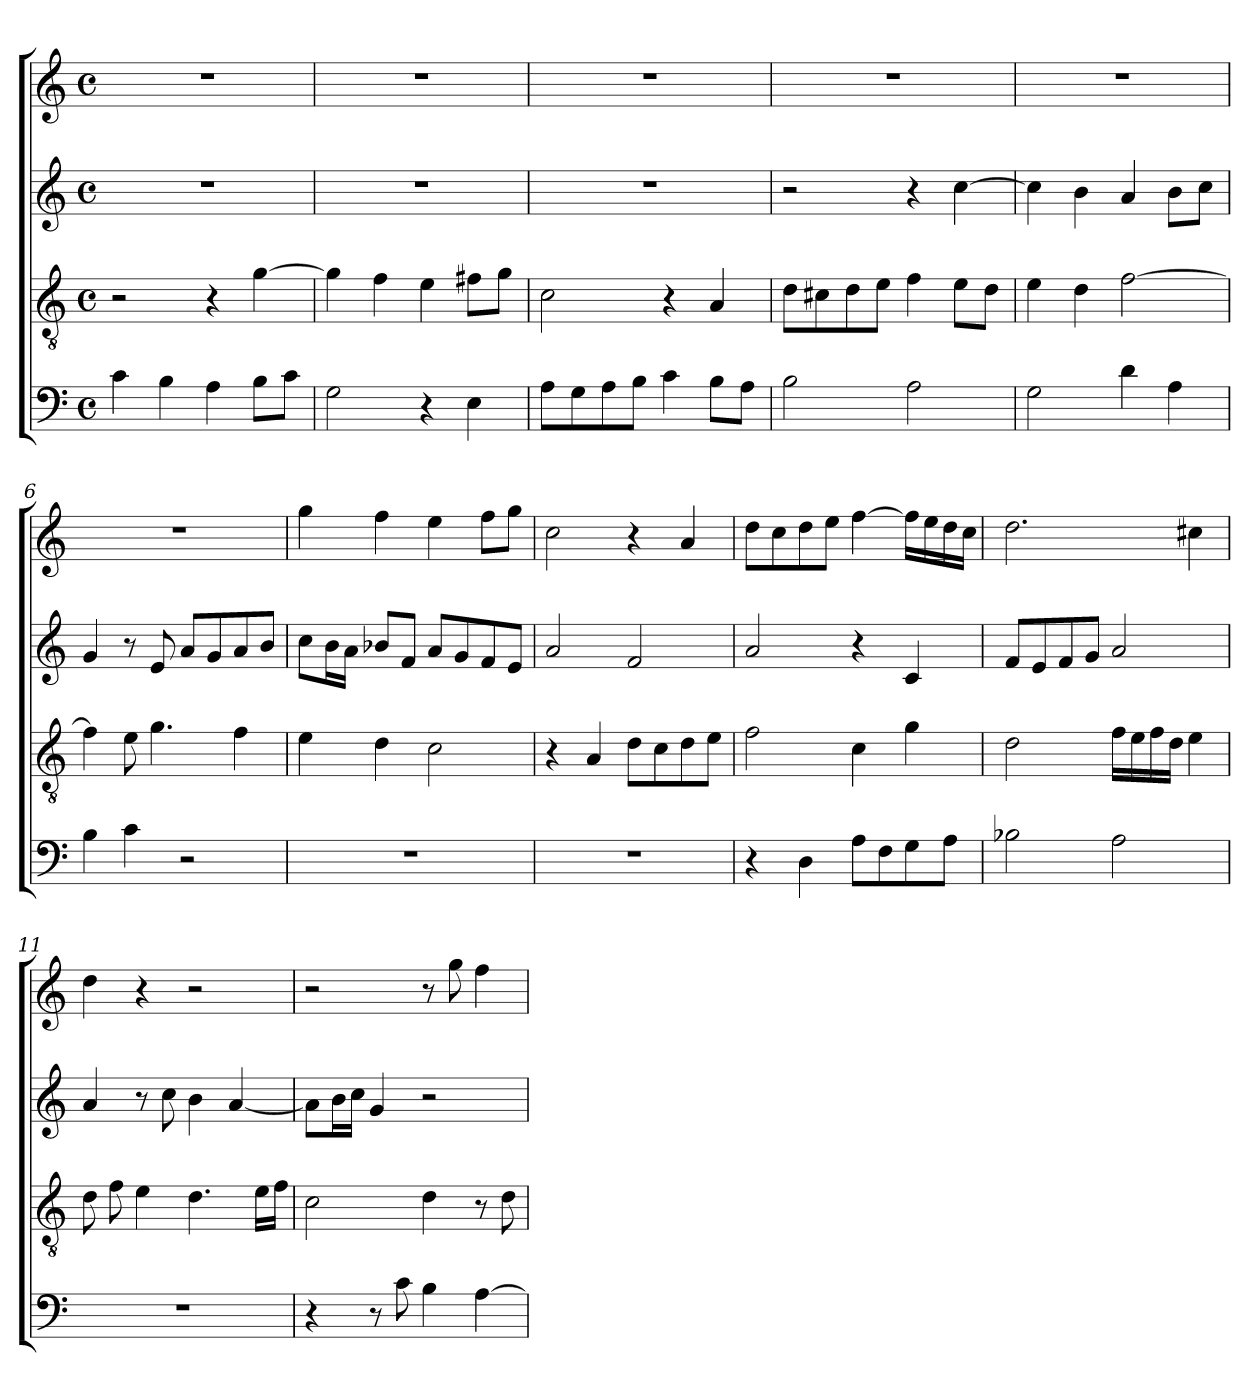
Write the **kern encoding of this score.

**kern	**kern	**kern	**kern
*part4	*part3	*part2	*part1
*staff4	*staff3	*staff2	*staff1
*clefF4	*clefGv2	*clefG2	*clefG2
*k[]	*k[]	*k[]	*k[]
*C:	*C:	*C:	*C:
*M4/4	*M4/4	*M4/4	*M4/4
*met(c)	*met(c)	*met(c)	*met(c)
=1	=1	=1	=1
4c\	2r	1r	1r
4B\	.	.	.
4A\	4r	.	.
8B\L	[4g\	.	.
8c\J	.	.	.
=2	=2	=2	=2
2G\	4g\]	1r	1r
.	4f\	.	.
4r	4e\	.	.
4E\	8f#X\L	.	.
.	8g\J	.	.
=3	=3	=3	=3
8A\L	2c\	1r	1r
8G\	.	.	.
8A\	.	.	.
8B\J	.	.	.
4c\	4r	.	.
8B\L	4A/	.	.
8A\J	.	.	.
=4	=4	=4	=4
2B\	8d\L	2r	1r
.	8c#X\	.	.
.	8d\	.	.
.	8e\J	.	.
2A\	4f\	4r	.
.	8e\L	[4cc\	.
.	8d\J	.	.
=5	=5	=5	=5
2G\	4e\	4cc\]	1r
.	4d\	4b\	.
4d\	[2f\	4a/	.
4A\	.	8b\L	.
.	.	8cc\J	.
=6	=6	=6	=6
4B\	4f\]	4g/	1r
4c\	8e\	8r	.
.	4.g\	8e/	.
2r	.	8a/L	.
.	.	8g/	.
.	4f\	8a/	.
.	.	8b/J	.
=7	=7	=7	=7
1r	4e\	8cc\L	4gg\
.	.	16b\L	.
.	.	16a\JJ	.
.	4d\	8b-X/L	4ff\
.	.	8f/J	.
.	2c\	8a/L	4ee\
.	.	8g/	.
.	.	8f/	8ff\L
.	.	8e/J	8gg\J
=8	=8	=8	=8
1r	4r	2a/	2cc\
.	4A/	.	.
.	8d\L	2f/	4r
.	8c\	.	.
.	8d\	.	4a/
.	8e\J	.	.
=9	=9	=9	=9
4r	2f\	2a/	8dd\L
.	.	.	8cc\
4D\	.	.	8dd\
.	.	.	8ee\J
8A\L	4c\	4r	[4ff\
8F\	.	.	.
8G\	4g\	4c/	16ff\LL]
.	.	.	16ee\
8A\J	.	.	16dd\
.	.	.	16cc\JJ
=10	=10	=10	=10
2B-X\	2d\	8f/L	2.dd\
.	.	8e/	.
.	.	8f/	.
.	.	8g/J	.
2A\	16f\LL	2a/	.
.	16e\	.	.
.	16f\	.	.
.	16d\JJ	.	.
.	4e\	.	4cc#X\
=11	=11	=11	=11
1r	8d\	4a/	4dd\
.	8f\	.	.
.	4e\	8r	4r
.	.	8cc\	.
.	4.d\	4b\	2r
.	.	[4a/	.
.	16e\LL	.	.
.	16f\JJ	.	.
=12	=12	=12	=12
4r	2c\	8a\L]	2r
.	.	16b\L	.
.	.	16cc\JJ	.
8r	.	4g/	.
8c\	.	.	.
4B\	4d\	2r	8r
.	.	.	8gg\
[4A\	8r	.	4ff\
.	8d\	.	.
=	=	=	=
*-	*-	*-	*-
